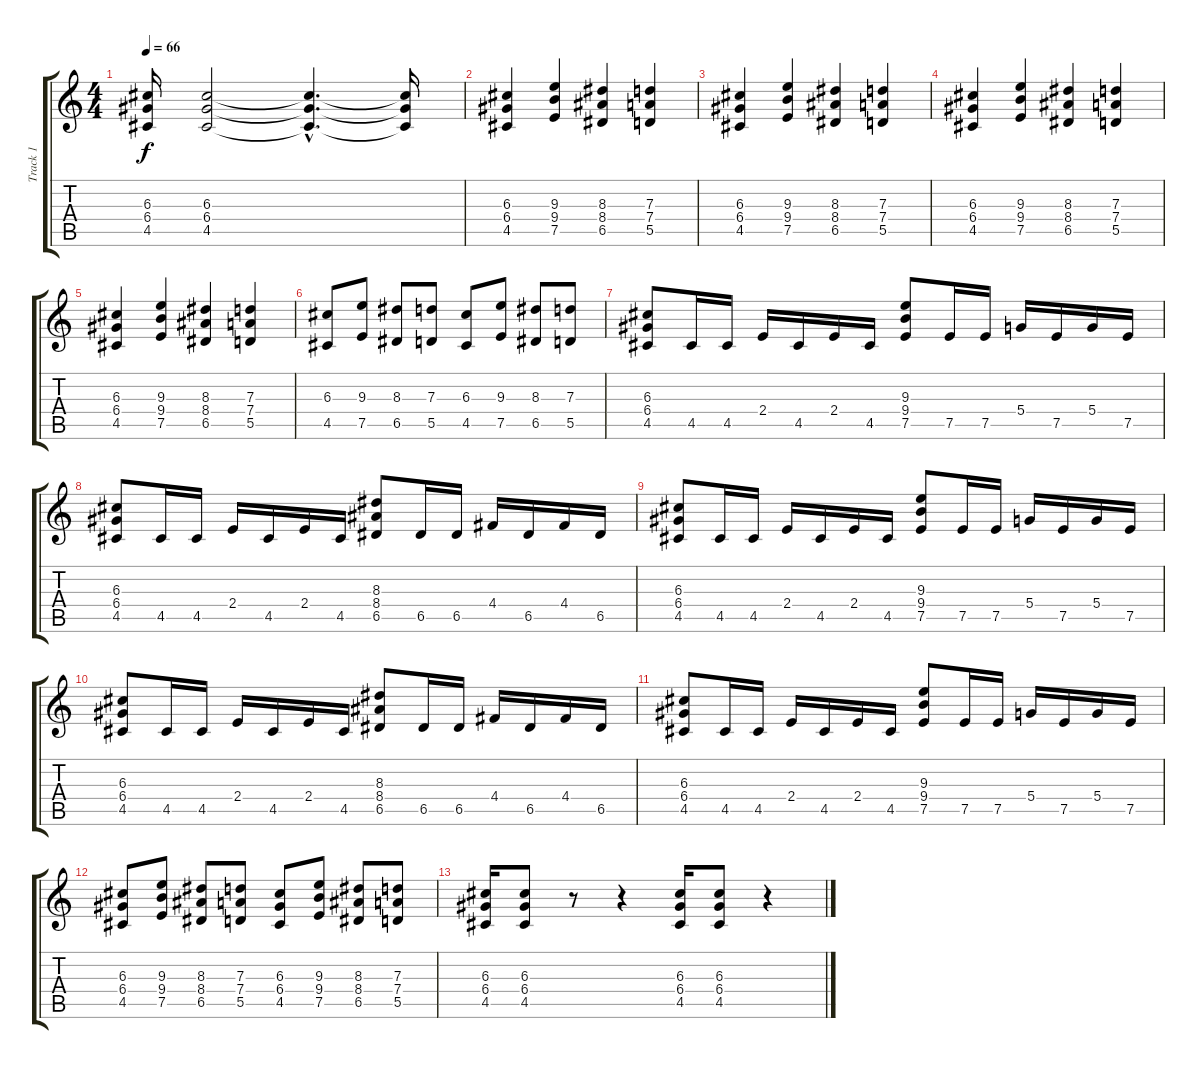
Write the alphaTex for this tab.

\track ("Track 1" "Track 1") {instrument distortionguitar}
\staff {score tabs}
\tuning (E4 B3 G3 D3 A2 E2) {hide}
\ts (4 4)
\tempo 66
\clef g2
\ks c
(6.3 6.4 4.5).16{dy f instrument overdrivenguitar} (6.3 6.4 4.5).2 (6.3{hac t} 6.4{hac t} 4.5{hac t}).4{d} (6.3{t} 6.4{t} 4.5{t}).16 |
(6.3 6.4 4.5).4 (9.3 9.4 7.5).4 (8.3 8.4 6.5).4 (7.3 7.4 5.5).4 |
(6.3 6.4 4.5).4 (9.3 9.4 7.5).4 (8.3 8.4 6.5).4 (7.3 7.4 5.5).4 |
(6.3 6.4 4.5).4 (9.3 9.4 7.5).4 (8.3 8.4 6.5).4 (7.3 7.4 5.5).4 |
(6.3 6.4 4.5).4 (9.3 9.4 7.5).4 (8.3 8.4 6.5).4 (7.3 7.4 5.5).4 |
(6.3 4.5).8 (9.3 7.5).8 (8.3 6.5).8 (7.3 5.5).8 (6.3 4.5).8 (9.3 7.5).8 (8.3 6.5).8 (7.3 5.5).8 |
(6.3 6.4 4.5).8 4.5.16 4.5.16 2.4.16 4.5.16 2.4.16 4.5.16 (9.3 9.4 7.5).8 7.5.16 7.5.16 5.4.16 7.5.16 5.4.16 7.5.16 |
(6.3 6.4 4.5).8 4.5.16 4.5.16 2.4.16 4.5.16 2.4.16 4.5.16 (8.3 8.4 6.5).8 6.5.16 6.5.16 4.4.16 6.5.16 4.4.16 6.5.16 |
(6.3 6.4 4.5).8 4.5.16 4.5.16 2.4.16 4.5.16 2.4.16 4.5.16 (9.3 9.4 7.5).8 7.5.16 7.5.16 5.4.16 7.5.16 5.4.16 7.5.16 |
(6.3 6.4 4.5).8 4.5.16 4.5.16 2.4.16 4.5.16 2.4.16 4.5.16 (8.3 8.4 6.5).8 6.5.16 6.5.16 4.4.16 6.5.16 4.4.16 6.5.16 |
(6.3 6.4 4.5).8 4.5.16 4.5.16 2.4.16 4.5.16 2.4.16 4.5.16 (9.3 9.4 7.5).8 7.5.16 7.5.16 5.4.16 7.5.16 5.4.16 7.5.16 |
(6.3 6.4 4.5).8 (9.3 9.4 7.5).8 (8.3 8.4 6.5).8 (7.3 7.4 5.5).8 (6.3 6.4 4.5).8 (9.3 9.4 7.5).8 (8.3 8.4 6.5).8 (7.3 7.4 5.5).8 |
(6.3 6.4 4.5).16 (6.3 6.4 4.5).8 r.8 r.4 (6.3 6.4 4.5).16 (6.3 6.4 4.5).8 r.4
